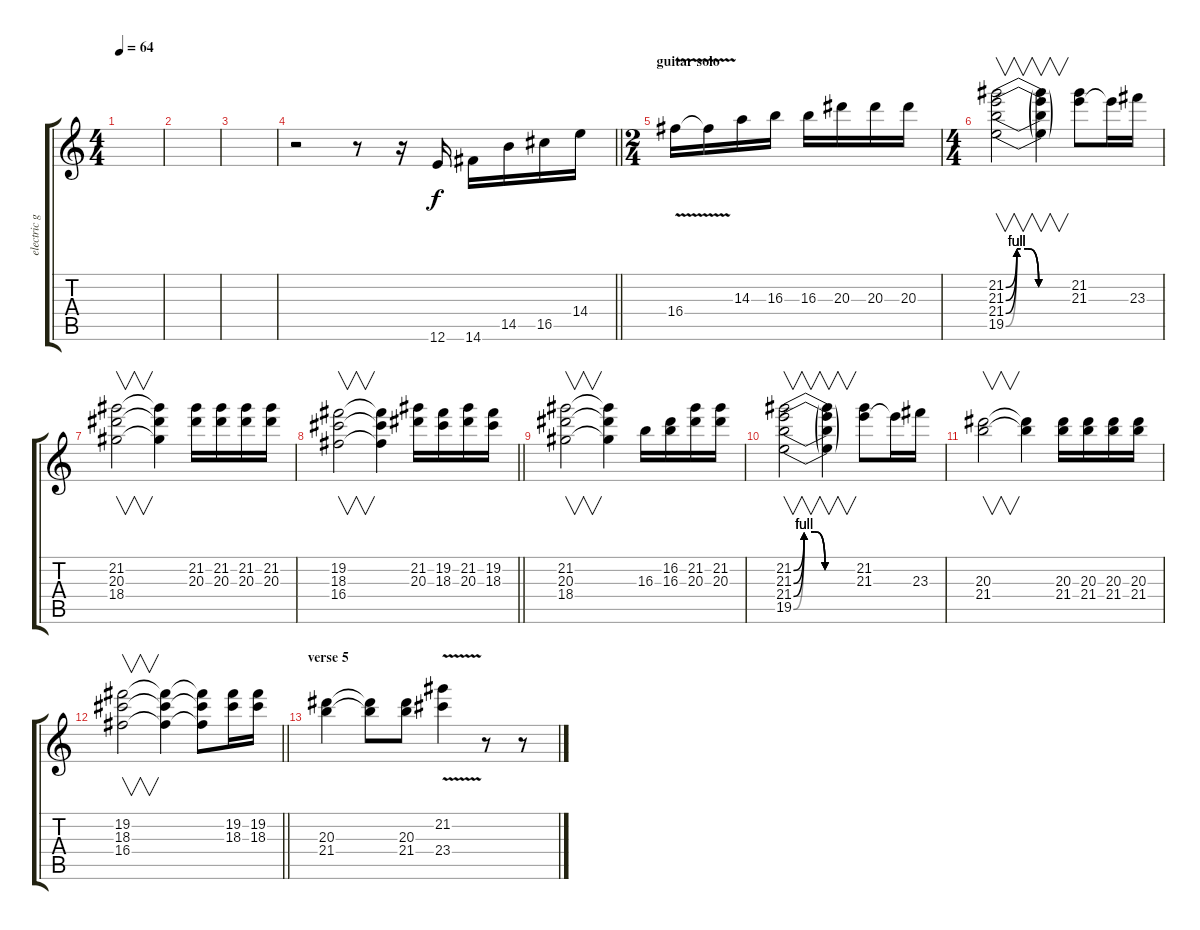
\track ("electric guitar " "electric g") {instrument overdrivenguitar}
\staff {score tabs}
\tuning (E4 B3 G3 D3 A2 E2) {hide}
\ts (4 4)
\tempo 64
\clef g2
\ks c
|
|
|
\barLineRight lightlight
r.2 r.8 r.16 12.6.16 14.6.16 14.5.16 16.5.16 14.4.16 |
\ts (2 4)
\section ("" "guitar solo")
16.4{v}.16 16.4{t}.16 14.3.16 16.3.16 16.3.16 20.3.16 20.3.16 20.3.16 |
\ts (4 4)
(21.2{be (custom 0 0 10 4 20 4 30 0 60 0)} 21.3{be (custom 0 0 10 4 20 4 30 0 60 0)} 21.4{be (custom 0 0 10 4 20 4 30 0 60 0)} 19.5{be (custom 0 0 10 4 20 4 30 0 60 0)}).2{v} (21.2{t} 21.3{t} 21.4{t} 19.5{t}).4{v} (21.2 21.3).8 21.3{t}.16 23.3.16 |
(21.2 20.3 18.4).2{v} (21.2{t} 20.3{t} 18.4{t}).4 (21.2 20.3).16 (21.2 20.3).16 (21.2 20.3).16 (21.2 20.3).16 |
\barLineRight lightlight
(19.2 18.3 16.4).2{v} (19.2{t} 18.3{t} 16.4{t}).4 (21.2 20.3).16 (19.2 18.3).16 (21.2 20.3).16 (19.2 18.3).16 |
(21.2 20.3 18.4).2{v} (21.2{t} 20.3{t} 18.4{t}).4 16.3.16 (16.2 16.3).16 (21.2 20.3).16 (21.2 20.3).16 |
(21.2{be (custom 0 0 10 4 20 4 30 0 60 0)} 21.3{be (custom 0 0 10 4 20 4 30 0 60 0)} 21.4{be (custom 0 0 10 4 20 4 30 0 60 0)} 19.5{be (custom 0 0 10 4 20 4 30 0 60 0)}).2{v} (21.2{t} 21.3{t} 21.4{t} 19.5{t}).4{v} (21.2 21.3).8 21.3{t}.16 23.3.16 |
(20.3 21.4).2{v} (20.3{t} 21.4{t}).4 (20.3 21.4).16 (20.3 21.4).16 (20.3 21.4).16 (20.3 21.4).16 |
\barLineRight lightlight
(19.2 18.3 16.4).2{v} (19.2{t} 18.3{t} 16.4{t}).4 (19.2{t} 18.3{t} 16.4{t}).8 (19.2 18.3).16 (19.2 18.3).16 |
\section ("" "verse 5")
(20.3 21.4).4 (20.3{t} 21.4{t}).8 (20.3 21.4).8 (21.2{v} 23.4{v}).4 r.8 r.8
